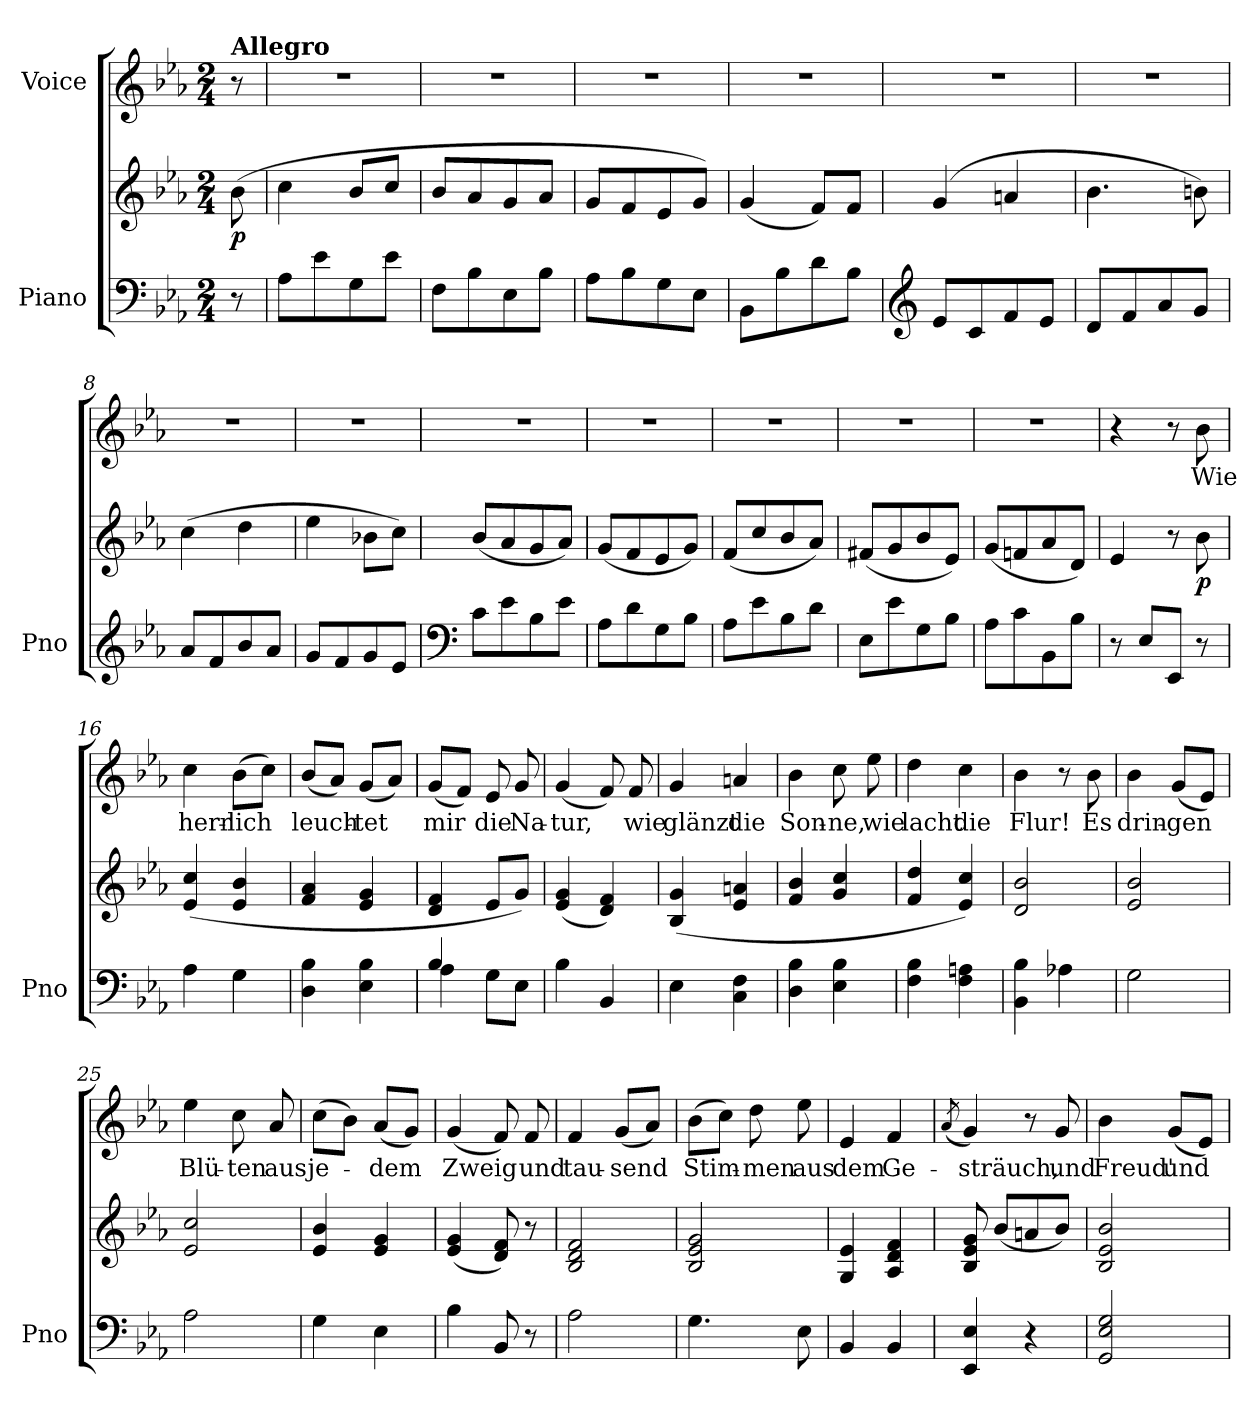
**kern	**kern	**dynam	**kern	**text
*part2	*part2	*part2	*part1	*part1
*staff3	*staff2	*staff2/3	*staff1	*staff1
*I"Piano	*	*	*I"Voice	*
*I'Pno	*	*	*	*
*clefF4	*clefG2	*	*clefG2	*
*k[b-e-a-]	*k[b-e-a-]	*	*k[b-e-a-]	*
*M2/4	*M2/4	*	*M2/4	*
=1	=1	=1	=1	=1
!	!	!	!LO:TX:a:B:t=Allegro	!
!	!	!LO:DY:b	!	!
8r	(8b-\	p	8r	.
=2	=2	=2	=2	=2
8A-\L	4cc\	.	2r	.
8e-\	.	.	.	.
8G\	8b-/L	.	.	.
8e-\J	8cc/J	.	.	.
=3	=3	=3	=3	=3
8F\L	8b-/L	.	2r	.
8B-\	8a-/	.	.	.
8E-\	8g/	.	.	.
8B-\J	8a-/J	.	.	.
=4	=4	=4	=4	=4
8A-\L	8g/L	.	2r	.
8B-\	8f/	.	.	.
8G\	8e-/	.	.	.
8E-\J	8g/J)	.	.	.
=5	=5	=5	=5	=5
8BB-\L	(4g/	.	2r	.
8B-\	.	.	.	.
8d\	8f/L)	.	.	.
8B-\J	8f/J	.	.	.
=6	=6	=6	=6	=6
*clefG2	*	*	*	*
8e-/L	(4g/	.	2r	.
8c/	.	.	.	.
8f/	4an/	.	.	.
8e-/J	.	.	.	.
=7	=7	=7	=7	=7
8d/L	4.b-\	.	2r	.
8f/	.	.	.	.
8a-/	.	.	.	.
8g/J	8bn\)	.	.	.
=8	=8	=8	=8	=8
8a-/L	(4cc\	.	2r	.
8f/	.	.	.	.
8b-/	4dd\	.	.	.
8a-/J	.	.	.	.
!!LO:LB:g=z
=9	=9	=9	=9	=9
8g/L	4ee-\	.	2r	.
8f/	.	.	.	.
8g/	8b-X\L	.	.	.
8e-/J	8cc\J)	.	.	.
!!LO:LB:g=z
=10	=10	=10	=10	=10
*clefF4	*	*	*	*
8c\L	(8b-/L	.	2r	.
8e-\	8a-/	.	.	.
8B-\	8g/	.	.	.
8e-\J	8a-/J)	.	.	.
=11	=11	=11	=11	=11
8A-\L	(8g/L	.	2r	.
8d\	8f/	.	.	.
8G\	8e-/	.	.	.
8B-\J	8g/J)	.	.	.
=12	=12	=12	=12	=12
8A-\L	(8f/L	.	2r	.
8e-\	8cc/	.	.	.
8B-\	8b-/	.	.	.
8d\J	8a-/J)	.	.	.
=13	=13	=13	=13	=13
8E-\L	(8f#X/L	.	2r	.
8e-\	8g/	.	.	.
8G\	8b-/	.	.	.
8B-\J	8e-/J)	.	.	.
=14	=14	=14	=14	=14
8A-\L	(8g/L	.	2r	.
8c\	8fn/	.	.	.
8BB-\	8a-/	.	.	.
8B-\J	8d/J)	.	.	.
=15	=15	=15	=15	=15
8r	4e-/	.	4r	.
8E-/L	.	.	.	.
8EE-/J	8r	.	8r	.
!	!	!LO:DY:b	!	!LO:LY:b
8r	8b-\	p	8b-\	Wie
=16	=16	=16	=16	=16
!	!	!	!	!LO:LY:b
4A-\	(>4e-/ 4cc/	.	4cc\	herr-
!	!	!	!	!LO:LY:b
4G\	4e-/ 4b-/	.	(8b-\L	-lich
.	.	.	8cc\J)	.
=17	=17	=17	=17	=17
!	!	!	!	!LO:LY:b
4D\ 4B-\	4f/ 4a-/	.	(8b-/L	leuch-
.	.	.	8a-/J)	.
!	!	!	!	!LO:LY:b
4E-\ 4B-\	4e-/ 4g/	.	(8g/L	-tet
.	.	.	8a-/J)	.
!!LO:LB:g=z
=18	=18	=18	=18	=18
*^	*	*	*	*
!	!	!	!	!	!LO:LY:b
4B-/	4A-\	4d/ 4f/	.	(8g/L	mir
.	.	.	.	8f/J)	.
!	!	!	!	!	!LO:LY:b
8G\L	4ryy	8e-/L	.	8e-/	die
!	!	!	!	!	!LO:LY:b
8E-\J	.	8g/J)	.	8g/	Na-
*v	*v	*	*	*	*
!!LO:LB:g=z
=19	=19	=19	=19	=19
!	!	!	!	!LO:LY:b
4B-\	(4e-/ 4g/	.	(4g/	-tur,
4BB-/	4d/ 4f/)	.	8f/)	.
!	!	!	!	!LO:LY:b
.	.	.	8f/	wie
=20	=20	=20	=20	=20
!	!	!	!	!LO:LY:b
4E-\	(<4B-/ 4g/	.	4g/	glänzt
!	!	!	!	!LO:LY:b
4C\ 4F\	4e-/ 4an/	.	4an/	die
=21	=21	=21	=21	=21
!	!	!	!	!LO:LY:b
4D\ 4B-\	4f/ 4b-/	.	4b-\	Son-
!	!	!	!	!LO:LY:b
4E-\ 4B-\	4g/ 4cc/	.	8cc\	-ne,
!	!	!	!	!LO:LY:b
.	.	.	8ee-\	wie
=22	=22	=22	=22	=22
!	!	!	!	!LO:LY:b
4F\ 4B-\	4f/ 4dd/	.	4dd\	lacht
!	!	!	!	!LO:LY:b
4F\ 4An\	4e-/ 4cc/)	.	4cc\	die
=23	=23	=23	=23	=23
!	!	!	!	!LO:LY:b
4BB-\ 4B-\	2d/ 2b-/	.	4b-\	Flur!
4A-X\	.	.	8r	.
!	!	!	!	!LO:LY:b
.	.	.	8b-\	Es
=24	=24	=24	=24	=24
!	!	!	!	!LO:LY:b
2G\	2e-/ 2b-/	.	4b-\	drin-
!	!	!	!	!LO:LY:b
.	.	.	(8g/L	-gen
.	.	.	8e-/J)	.
=25	=25	=25	=25	=25
!	!	!	!	!LO:LY:b
2A-\	2e-/ 2cc/	.	4ee-\	Blü-
!	!	!	!	!LO:LY:b
.	.	.	8cc\	-ten
!	!	!	!	!LO:LY:b
.	.	.	8a-/	aus
=26	=26	=26	=26	=26
!	!	!	!	!LO:LY:b
4G\	4e-/ 4b-/	.	(8cc\L	je-
.	.	.	8b-\J)	.
!	!	!	!	!LO:LY:b
4E-\	4e-/ 4g/	.	(8a-/L	-dem
.	.	.	8g/J)	.
=27	=27	=27	=27	=27
!	!	!	!	!LO:LY:b
4B-\	(4e-/ 4g/	.	(4g/	Zweig
8BB-/	8d/ 8f/)	.	8f/)	.
!	!	!	!	!LO:LY:b
8r	8r	.	8f/	und
!!LO:PB:g=z
=28	=28	=28	=28	=28
!	!	!	!	!LO:LY:b
2A-\	2B-/ 2d/ 2f/	.	4f/	tau-
!	!	!	!	!LO:LY:b
.	.	.	(8g/L	-send
.	.	.	8a-/J)	.
=29	=29	=29	=29	=29
!	!	!	!	!LO:LY:b
4.G\	2B-/ 2e-/ 2g/	.	(8b-\L	Stim-
.	.	.	8cc\J)	.
!	!	!	!	!LO:LY:b
.	.	.	8dd\	-men
!	!	!	!	!LO:LY:b
8E-\	.	.	8ee-\	aus
=30	=30	=30	=30	=30
!	!	!	!	!LO:LY:b
4BB-/	4G/ 4e-/	.	4e-/	dem
!	!	!	!	!LO:LY:b
4BB-/	4A-/ 4d/ 4f/	.	4f/	Ge-
=31	=31	=31	=31	=31
.	.	.	(8qa-/	.
!	!	!	!	!LO:LY:b
4EE-/ 4E-/	8B-/ 8e-/ 8g/	.	4g/)	-sträuch,
.	(8b-/L	.	.	.
4r	8an/	.	8r	.
!	!	!	!	!LO:LY:b
.	8b-/J)	.	8g/	und
=32	=32	=32	=32	=32
!	!	!	!	!LO:LY:b
2GG/ 2E-/ 2G/	2B-/ 2e-/ 2b-/	.	4b-\	Freud'
!	!	!	!	!LO:LY:b
.	.	.	(8g/L	und
.	.	.	8e-/J)	.
=	=	=	=	=
*-	*-	*-	*-	*-
